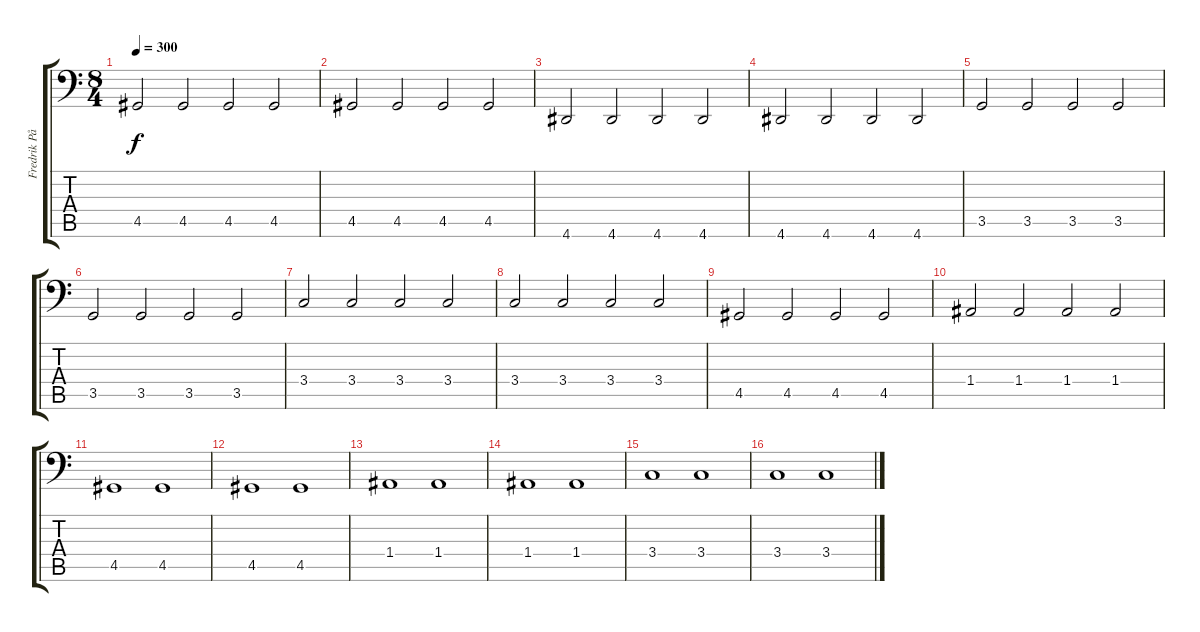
\track ("Fredrik Pålsson" "Fredrik På") {instrument electricbassfinger}
\staff {score tabs}
\tuning (C3 G2 D2 A1 E1 B0) {hide}
\ts (8 4)
\tempo 300
\clef f4
\ks c
4.5.2{dy f} 4.5.2 4.5.2 4.5.2 |
4.5.2 4.5.2 4.5.2 4.5.2 |
4.6.2 4.6.2 4.6.2 4.6.2 |
4.6.2 4.6.2 4.6.2 4.6.2 |
3.5.2 3.5.2 3.5.2 3.5.2 |
3.5.2 3.5.2 3.5.2 3.5.2 |
3.4.2 3.4.2 3.4.2 3.4.2 |
3.4.2 3.4.2 3.4.2 3.4.2 |
4.5.2 4.5.2 4.5.2 4.5.2 |
1.4.2 1.4.2 1.4.2 1.4.2 |
4.5.1 4.5.1 |
4.5.1 4.5.1 |
1.4.1 1.4.1 |
1.4.1 1.4.1 |
3.4.1 3.4.1 |
3.4.1 3.4.1
